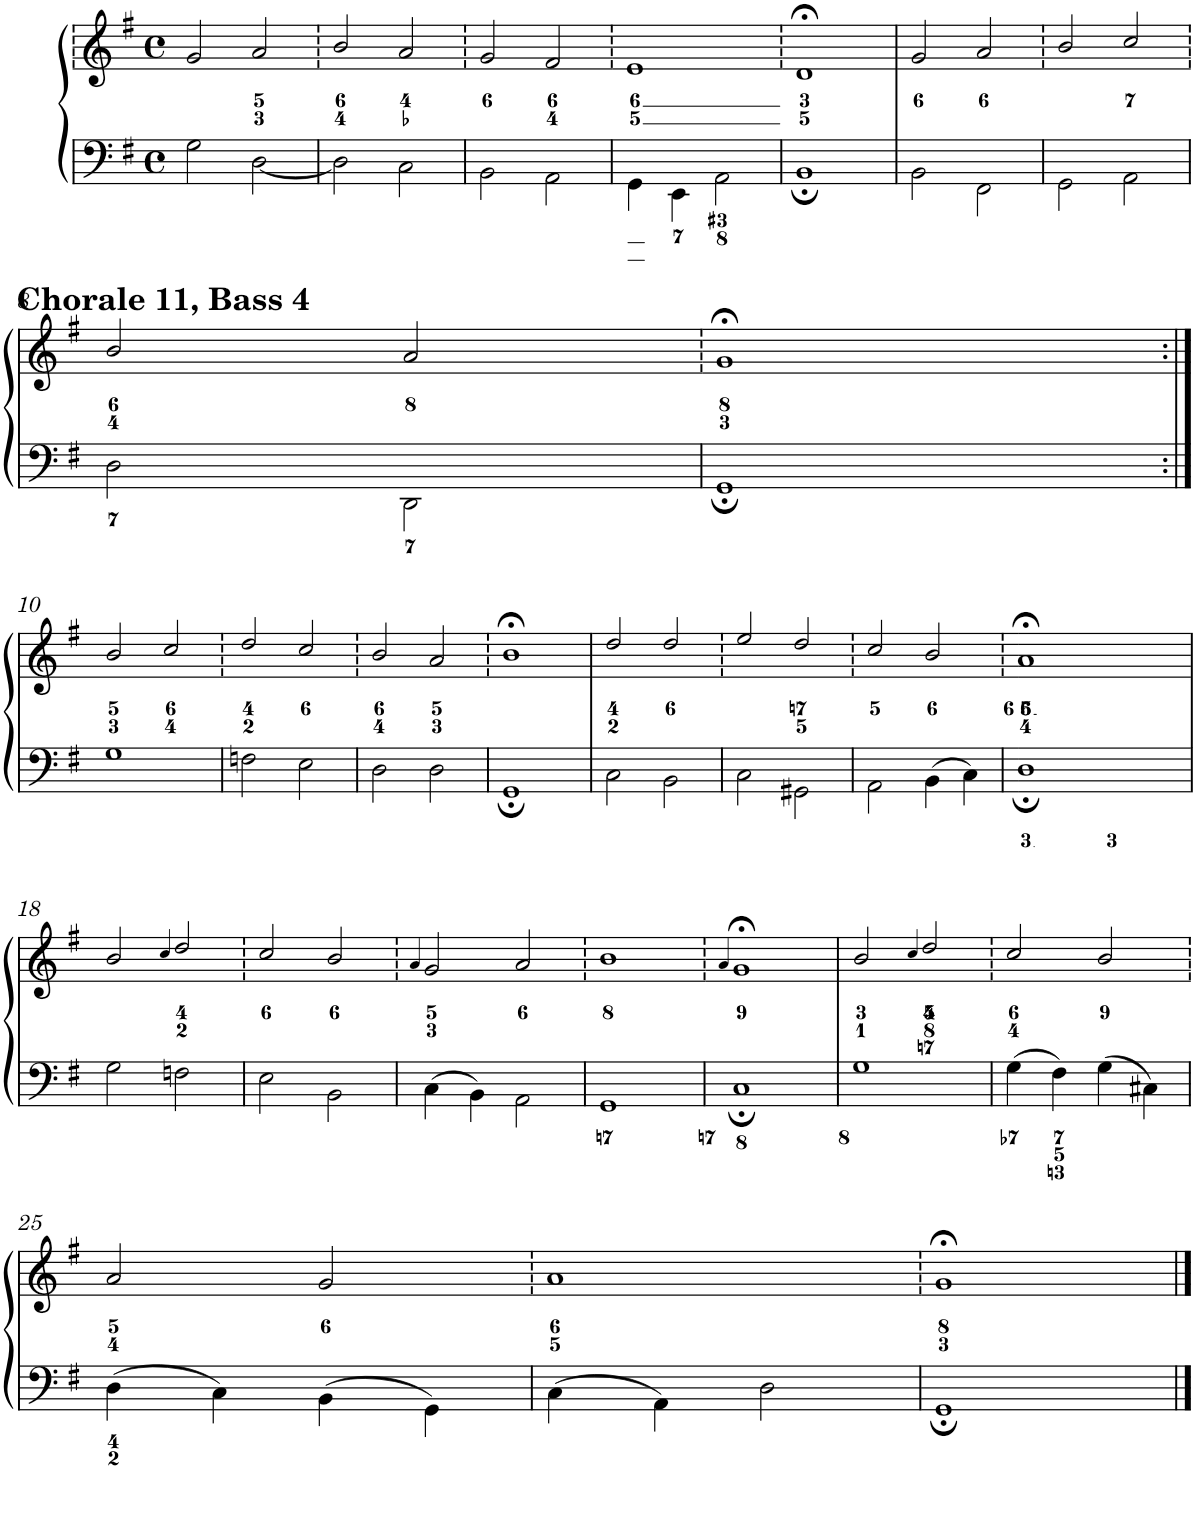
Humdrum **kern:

**kern	**kern
*part1	*part1
*staff2	*staff1
*I"Piano	*
*I'Pno.	*
*clefF4	*clefG2
*k[f#]	*k[f#]
*G:	*G:
*M4/4	*M4/4
*met(c)	*met(c)
=1	=1
2G\	2g/
[<2D\	2a/
=2	=2
2D\]	2b/
2C\	2a/
=3	=3
2BB\	2g/
2AA\	2f#/
=4	=4
4GG\	1e
4EE\	.
2AA\	.
=5	=5
1BB;	1d;<
=6	=6
2BB\	2g/
2FF#\	2a/
=7	=7
2GG\	2b/
2AA\	2cc/
!!LO:LB:g=z
=8	=8
2D\	2b/
2DD\	2a/
=9	=9
1GG;	1g;<
!!LO:LB:g=z
=10:|!	=10:|!
1G	2b/
.	2cc/
=11	=11
2Fn\	2dd/
2E\	2cc/
=12	=12
2D\	2b/
2D\	2a/
=13	=13
1GG;	1b;<
=14	=14
2C\	2dd/
2BB\	2dd/
=15	=15
2C\	2ee/
2GG#X\	2dd/
=16	=16
2AA\	2cc/
4BB\	2b/
4C\	.
=17	=17
1D;	1a;<
!!LO:LB:g=z
=18	=18
2G\	2b/
.	4qcc/
2Fn\	2dd/
=19	=19
2E\	2cc/
2BB\	2b/
=20	=20
.	4qa/
4C\	2g/
4BB\	.
2AA\	2a/
=21	=21
1GG	1b
=22	=22
.	4qa/
1C;	1g;<
=23	=23
1G	2b/
.	4qcc/
.	2dd/
=24	=24
4G\	2cc/
4F#\	.
4G\	2b/
4C#X\	.
!!LO:LB:g=z
=25	=25
4D\	2a/
4C\	.
4BB\	2g/
4GG\	.
=26	=26
4C\	1a
4AA\	.
2D\	.
=27	=27
1GG;	1g;<
==	==
*-	*-
